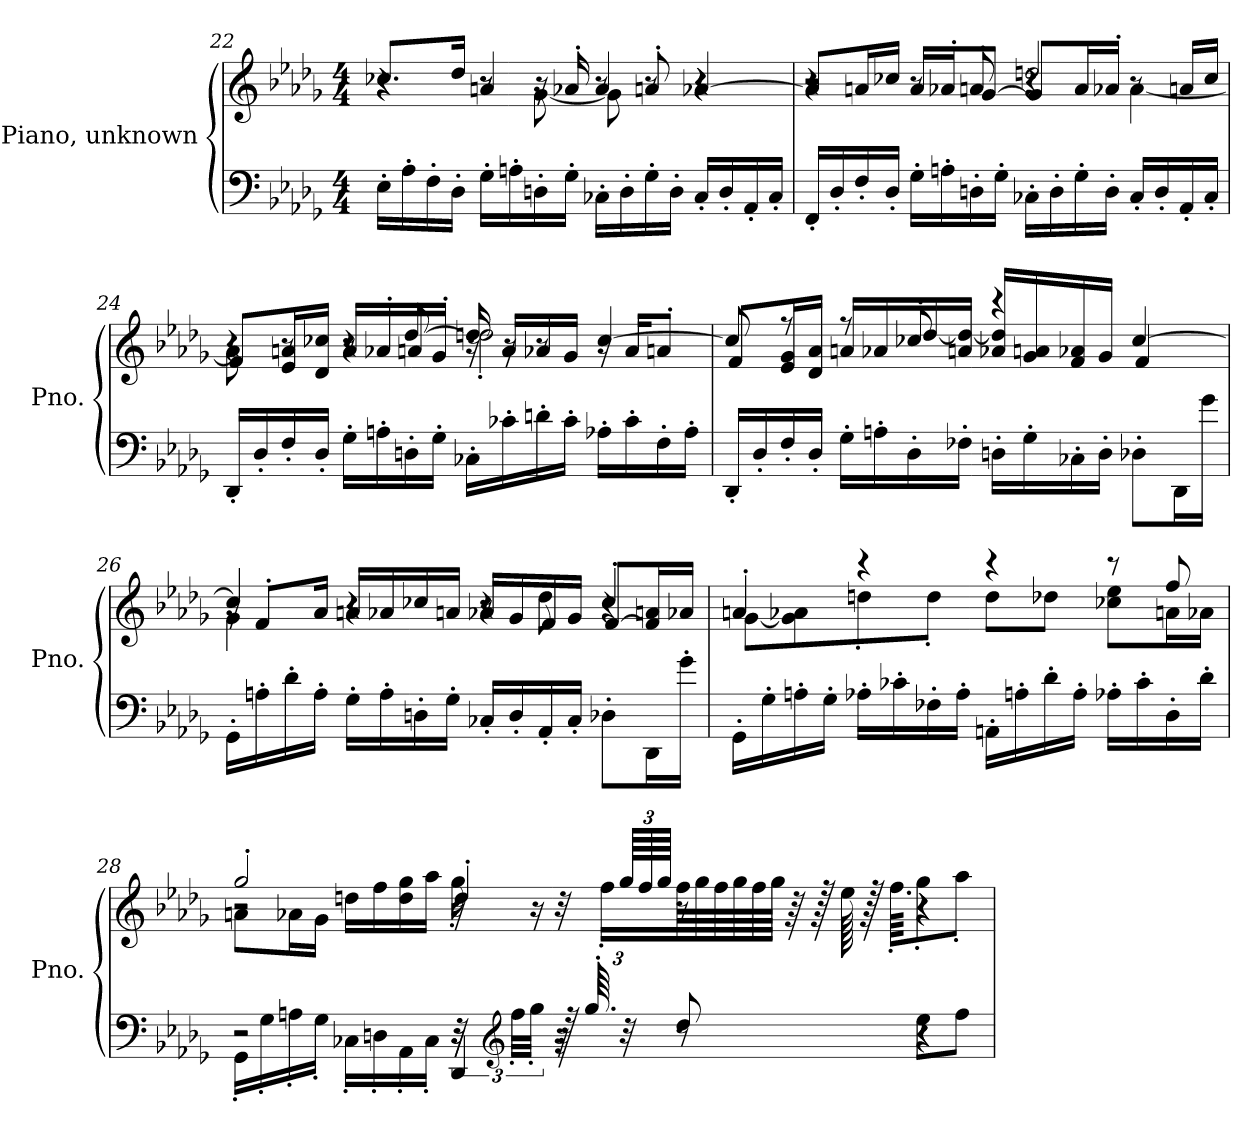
**kern	**kern
*part1	*part1
*staff2	*staff1
*I"Piano, unknown	*
*I'Pno.	*
*clefF4	*clefG2
*k[b-e-a-d-g-]	*k[b-e-a-d-g-]
*M4/4	*M4/4
=22	=22
*	*^
*	*	*^
16E-'\LL	4r	4r	8.cc-X/L
16A-'\	.	.	.
16F'\	.	.	.
16D-'\JJ	.	.	16dd-/Jk
16G-'\LL	4an/	8r	8r
16An'\	.	.	.
16Dn'\	.	[8g-\	16r
16G-'\JJ	.	.	16a-X'/
16C-X'\LL	4a-/	8g-\]	8r
16D'\	.	.	.
16G-'\	.	8r	8an'/
16D'\JJ	.	.	.
16C-'/LL	4r	4r	[4a-X/
16D'/	.	.	.
16AA-'/	.	.	.
16C-'/JJ	.	.	.
!!LO:LB:g=z	!!	!!
=23	=23	=23	=23
16FF'/LL	4r	2r	8a-/L]
16D-'/	.	.	.
16F'/	.	.	16an/L
16D-'/JJ	.	.	16cc-X/JJ
16G-'\LL	8r	.	16a/LL
16An'\	.	.	16a-X'/J
16Dn'\	8an'/	.	[8g-/J
16G-'\JJ	.	.	.
16C-X'\LL	2ddn/	4r	8g-/L]
16D'\	.	.	.
16G-'\	.	.	16a/L
16D'\JJ	.	.	16a-X'/JJ
16C-'/LL	.	[4a-\	8r
16D'/	.	.	.
16AA-'/	.	.	16an/LL
16C-'/JJ	.	.	16cc-/JJ
=24	=24	=24	=24
16DD-'/LL	4r	8a-\]	8f/L
16D-'/	.	.	.
16F'/	.	8r	16e-/ 16an/L
16D-'/JJ	.	.	16d-/ 16cc-X/JJ
16G-'\LL	8r	4r	16a/LL
16An'\	.	.	16a-X'/
16Dn'\	[8dd-/	.	16an/
16G-'\JJ	.	.	16g-'/JJ
16C-X'\LL	16dd-/]	2ddn'\	16r
16c-X'\	16r	.	16a/LL
16dn'\	8r	.	16a-X/
16c-'\JJ	.	.	16g-/JJ
16A-X'\LL	[4cc-/	.	16r
16c-'\	.	.	16a-/KL
16F'\	.	.	8an'/J
16A-'\JJ	.	.	.
*	*	*v	*v
!!LO:PB:g=z
=25	=25	=25
16DD-'/LL	8cc-/]	8f/L
16D-'/	.	.
16F'/	8r	16e-/ 16g-/L
16D-'/JJ	.	16d-/ 16a-/JJ
16G-'\LL	8r	16an/LL
16An'\	.	16a-X/
16D-'\	8cc-X'/	[16dd-/
16F-X'\JJ	.	16an/ 16dd-/_JJ
16Dn'\LL	4r	16a-X/ 16dd-/]LL
16G-'\	.	16g-/ 16an/
16C-X'\	.	16f/ 16a-X/
16D'\JJ	.	16g-/JJ
8D-X'\L	[4cc-/	4f/
16DD-\L	.	.
16g-\JJ	.	.
=26	=26	=26
*	*	*^
16GG-'\LL	4cc-/]	4g-\	16r
16An'\	.	.	8f'/L
16d-'\	.	.	.
16A'\JJ	.	.	16a-/Jk
16G-'\LL	4r	4r	16an/LL
16A'\	.	.	16a-X/
16Dn'\	.	.	16cc-X/
16G-'\JJ	.	.	16an/JJ
16C-X'/LL	4r	8r	16a-X/LL
16D'/	.	.	16g-/
16AA-'/	.	8dd-\	16f/
16C-'/JJ	.	.	16g-/JJ
8D-X'\L	4cc-'/	4r	[8f/L
16DD-\L	.	.	16f/] 16an/L
16g-'\JJ	.	.	16a-X/JJ
*	*	*v	*v
!!LO:LB:g=z
=27	=27	=27
16GG-'\LL	4an'/	[8g-\L
16G-'\	.	.
16An'\	.	8g-\] 8a-X\
16G-'\JJ	.	.
16A-X'\LL	4r	8ddn'\
16c-X'\	.	.
16F-X'\	.	8dd'\J
16A-'\JJ	.	.
16AAn'\LL	4r	8dd\L
16An'\	.	.
16d-'\	.	8dd-X\J
16A'\JJ	.	.
16A-X'\LL	8r	8cc-X\ 8ee-\L
16c-'\	.	.
16D-'\	8ff/	16an\L
16d-'\JJ	.	16a-X\JJ
!!LO:LB:g=z
=28	=28	=28
*^	*	*^
*	*^	*	*	*
2r	16GG-'\LL	2r	2gg-'/	8an\L	2r
.	16G-'\	.	.	.	.
.	16An'\	.	.	16a-X\L	.
.	16G-'\JJ	.	.	16g-\JJ	.
.	16C-X'\LL	.	.	16ddn\LL	.
.	16Dn'\	.	.	16ff\	.
.	16AA-'\	.	.	16dd\ 16gg-\	.
.	16C-'\JJ	.	.	16aa-\JJ	.
16r	48r	4DD-/	16r	24gg-'\	4dd'/
*clefG2	*	*	*	*	*
.	48ff'\LLL	.	.	.	.
.	48gg-'\JJJ	.	.	24r	.
128r	16r	.	32r	.	.
64.gg-'/	.	.	.	.	.
.	.	.	.	24ff'\LL	.
*	*	*	*Xbrackettup	*	*
32r	.	.	96gg-/LLLL	.	.
.	.	.	96ff/	.	.
.	.	.	96gg-/JJJJ	.	.
8dd-/	8r	.	8r	96ff\LL	.
.	.	.	.	96gg-\	.
.	.	.	.	96ff\	.
.	.	.	.	96gg-\	.
.	.	.	.	96ff\	.
.	.	.	.	96gg-\JJJJ	.
.	.	.	.	64r	.
.	.	.	.	128r	.
.	.	.	.	128ee-\	.
.	.	.	.	128r	.
.	.	.	.	64.ff'\KKKL	.
4r	8ee-\L	4r	4r	8gg-'\	4r
.	8ff\J	.	.	8aa-'\J	.
*v	*v	*v	*	*	*
*	*v	*v	*v
=	=
*-	*-
